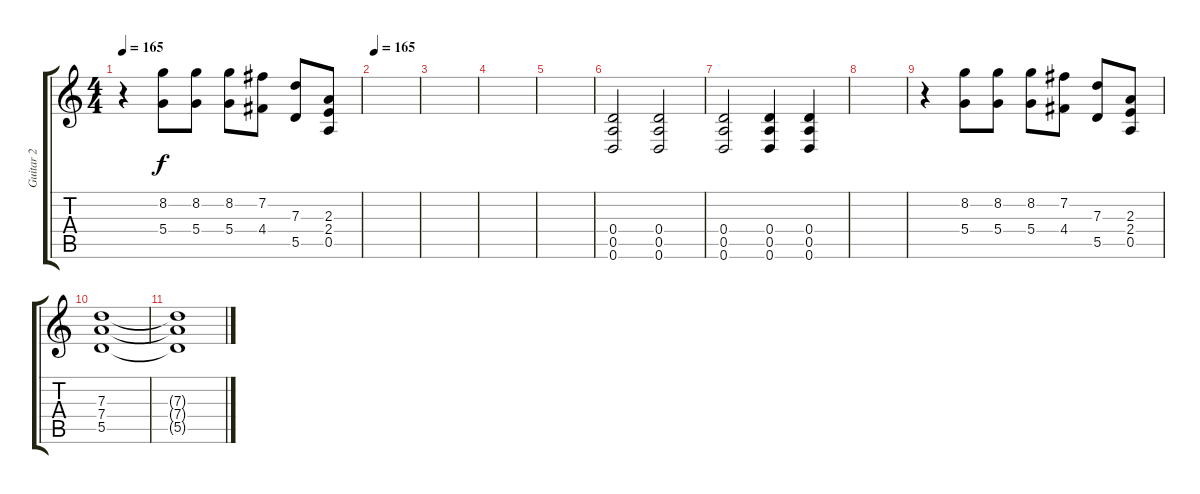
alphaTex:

\track ("Guitar 2" "Guitar 2") {instrument acousticguitarsteel}
\staff {score tabs}
\tuning (E4 B3 G3 D3 A2 D2) {hide}
\ts (4 4)
\tempo 165
\clef g2
\ks c
r.4{dy f} (8.2 5.4).8 (8.2 5.4).8 (8.2 5.4).8 (7.2 4.4).8 (7.3 5.5).8 (2.3 2.4 0.5).8 |
\tempo 165
|
|
|
|
(0.4 0.5 0.6).2 (0.4 0.5 0.6).2 |
(0.4 0.5 0.6).2 (0.4 0.5 0.6).4 (0.4 0.5 0.6).4 |
|
r.4 (8.2 5.4).8 (8.2 5.4).8 (8.2 5.4).8 (7.2 4.4).8 (7.3 5.5).8 (2.3 2.4 0.5).8 |
(7.3 7.4 5.5).1 |
(7.3{t} 7.4{t} 5.5{t}).1
